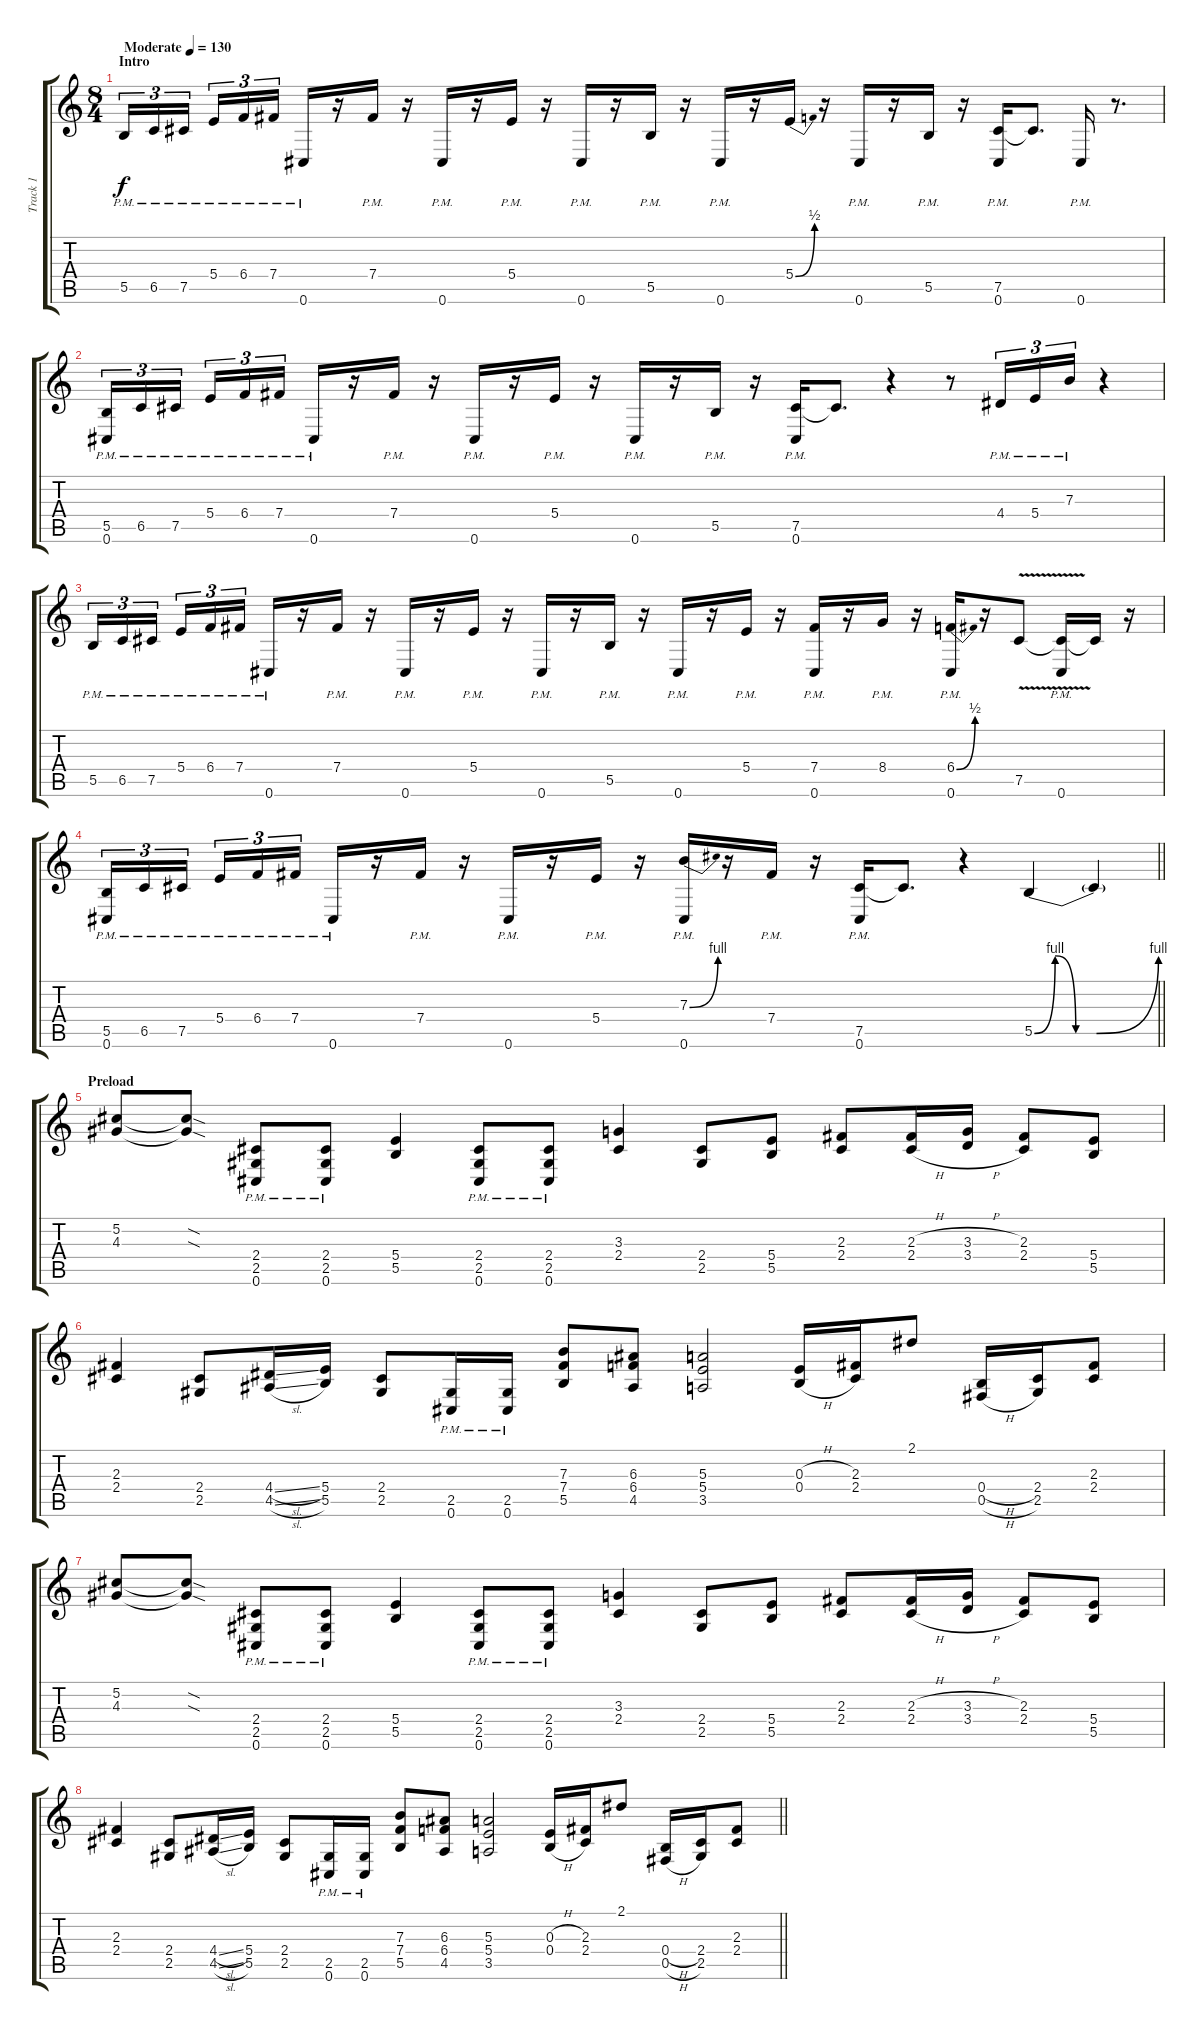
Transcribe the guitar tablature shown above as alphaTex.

\track ("Track 1" "Track 1") {instrument overdrivenguitar}
\staff {score tabs}
\tuning (Db4 Ab3 E3 B2 Gb2 Db2) {hide}
\ts (8 4)
\section ("" "Intro")
\tempo (130 "Moderate")
\clef g2
\ks c
5.5{pm}.16{tu (3 2) dy f instrument overdrivenguitar} 6.5{pm}.16{tu (3 2)} 7.5{pm}.16{tu (3 2) beam splitsecondary} 5.4{pm}.16{tu (3 2)} 6.4{pm}.16{tu (3 2)} 7.4{pm}.16{tu (3 2)} 0.6{pm}.16 r.16 7.4{pm}.16 r.16 0.6{pm}.16 r.16 5.4{pm}.16 r.16 0.6{pm}.16 r.16 5.5{pm}.16 r.16 0.6{pm}.16 r.16 5.4{be (bend 0 0 60 2)}.16 r.16 0.6{pm}.16 r.16 5.5{pm}.16 r.16 (7.5 0.6{pm}).16 7.5{t}.8{d} 0.6{pm}.16 r.8{d} |
(5.5{pm} 0.6{pm}).16{tu (3 2)} 6.5{pm}.16{tu (3 2)} 7.5{pm}.16{tu (3 2) beam splitsecondary} 5.4{pm}.16{tu (3 2)} 6.4{pm}.16{tu (3 2)} 7.4{pm}.16{tu (3 2)} 0.6{pm}.16 r.16 7.4{pm}.16 r.16 0.6{pm}.16 r.16 5.4{pm}.16 r.16 0.6{pm}.16 r.16 5.5{pm}.16 r.16 (7.5 0.6{pm}).16 7.5{t}.8{d} r.4 r.8 4.4{pm}.16{tu (3 2)} 5.4{pm}.16{tu (3 2)} 7.3{pm}.16{tu (3 2)} r.4 |
5.5{pm}.16{tu (3 2)} 6.5{pm}.16{tu (3 2)} 7.5{pm}.16{tu (3 2) beam splitsecondary} 5.4{pm}.16{tu (3 2)} 6.4{pm}.16{tu (3 2)} 7.4{pm}.16{tu (3 2)} 0.6{pm}.16 r.16 7.4{pm}.16 r.16 0.6{pm}.16 r.16 5.4{pm}.16 r.16 0.6{pm}.16 r.16 5.5{pm}.16 r.16 0.6{pm}.16 r.16 5.4{pm}.16 r.16 (7.4 0.6{pm}).16 r.16 8.4{pm}.16 r.16 (6.4{be (bend 0 0 60 2)} 0.6{pm}).16 r.16 7.5{v}.8 (7.5{t} 0.6{pm}).16 7.5{t}.16 r.16 |
\barLineRight lightlight
(5.5{pm} 0.6{pm}).16{tu (3 2)} 6.5{pm}.16{tu (3 2)} 7.5{pm}.16{tu (3 2) beam splitsecondary} 5.4{pm}.16{tu (3 2)} 6.4{pm}.16{tu (3 2)} 7.4{pm}.16{tu (3 2)} 0.6{pm}.16 r.16 7.4{pm}.16 r.16 0.6{pm}.16 r.16 5.4{pm}.16 r.16 (7.3{be (bend 0 0 60 4)} 0.6{pm}).16 r.16 7.4{pm}.16 r.16 (7.5 0.6{pm}).16 7.5{t}.8{d} r.4 5.5{be (custom 0 0 10 4 20 0 30 0 60 4)}.4 5.5{t}.4 |
\section ("" "Preload")
(5.2 4.3).8 (5.2{sod t} 4.3{sod t}).8 (2.4{pm} 2.5{pm} 0.6{pm}).8 (2.4{pm} 2.5{pm} 0.6{pm}).8 (5.4 5.5).4 (2.4{pm} 2.5{pm} 0.6{pm}).8 (2.4{pm} 2.5{pm} 0.6{pm}).8 (3.3 2.4).4 (2.4 2.5).8 (5.4 5.5).8 (2.3 2.4).8 (2.3{h} 2.4{h}).16 (3.3{h} 3.4{h}).16 (2.3 2.4).8 (5.4 5.5).8 |
(2.3 2.4).4 (2.4 2.5).8 (4.4{sl} 4.5{sl}).16 (5.4 5.5).16 (2.4 2.5).8 (2.5{pm} 0.6{pm}).16 (2.5{pm} 0.6{pm}).16 (7.3 7.4 5.5).8 (6.3 6.4 4.5).8 (5.3 5.4 3.5).2 (0.3{h} 0.4{h}).16 (2.3 2.4).16 2.1.8 (0.4{h} 0.5{h}).16 (2.4 2.5).16 (2.3 2.4).8 |
(5.2 4.3).8 (5.2{sod t} 4.3{sod t}).8 (2.4{pm} 2.5{pm} 0.6{pm}).8 (2.4{pm} 2.5{pm} 0.6{pm}).8 (5.4 5.5).4 (2.4{pm} 2.5{pm} 0.6{pm}).8 (2.4{pm} 2.5{pm} 0.6{pm}).8 (3.3 2.4).4 (2.4 2.5).8 (5.4 5.5).8 (2.3 2.4).8 (2.3{h} 2.4{h}).16 (3.3{h} 3.4{h}).16 (2.3 2.4).8 (5.4 5.5).8 |
\barLineRight lightlight
(2.3 2.4).4 (2.4 2.5).8 (4.4{sl} 4.5{sl}).16 (5.4 5.5).16 (2.4 2.5).8 (2.5{pm} 0.6{pm}).16 (2.5{pm} 0.6{pm}).16 (7.3 7.4 5.5).8 (6.3 6.4 4.5).8 (5.3 5.4 3.5).2 (0.3{h} 0.4{h}).16 (2.3 2.4).16 2.1.8 (0.4{h} 0.5{h}).16 (2.4 2.5).16 (2.3 2.4).8
